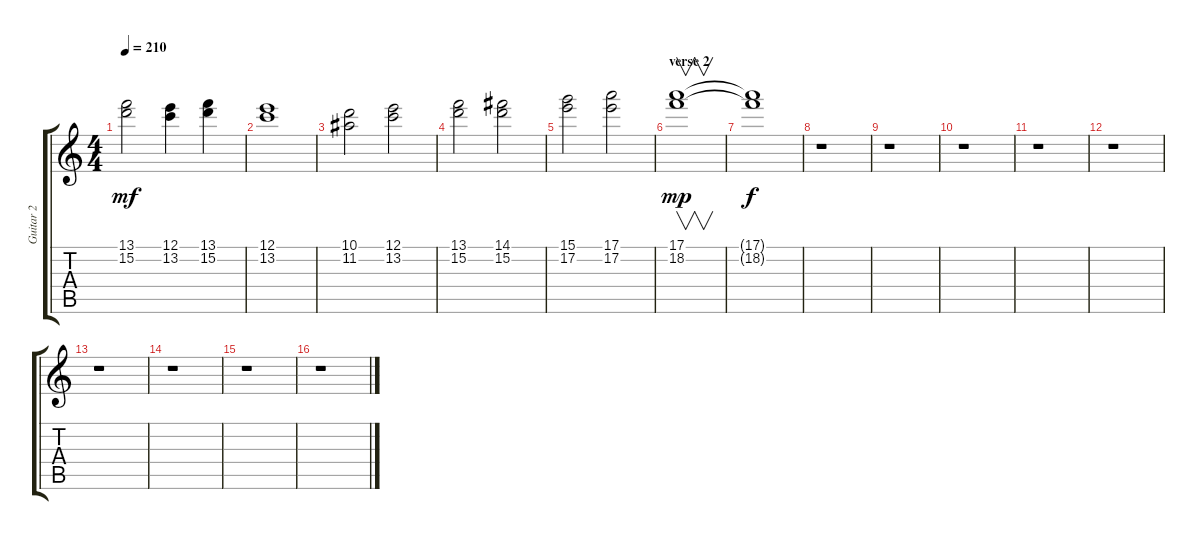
\track ("Guitar 2" "Guitar 2") {instrument overdrivenguitar}
\staff {score tabs}
\tuning (E4 B3 G3 D3 A2 E2) {hide}
\ts (4 4)
\tempo 210
\clef g2
\ks c
(13.1 15.2).2{dy mf} (12.1 13.2).4 (13.1 15.2).4 |
(12.1 13.2).1 |
(10.1 11.2).2 (12.1 13.2).2 |
(13.1 15.2).2 (14.1 15.2).2 |
(15.1 17.2).2 (17.1 17.2).2 |
\section ("" "verse 2")
(17.1 18.2).1{v dy mp} |
(17.1{t} 18.2{t}).1{dy f} |
r.1 |
r.1 |
r.1 |
r.1 |
r.1 |
r.1 |
r.1 |
r.1 |
r.1
